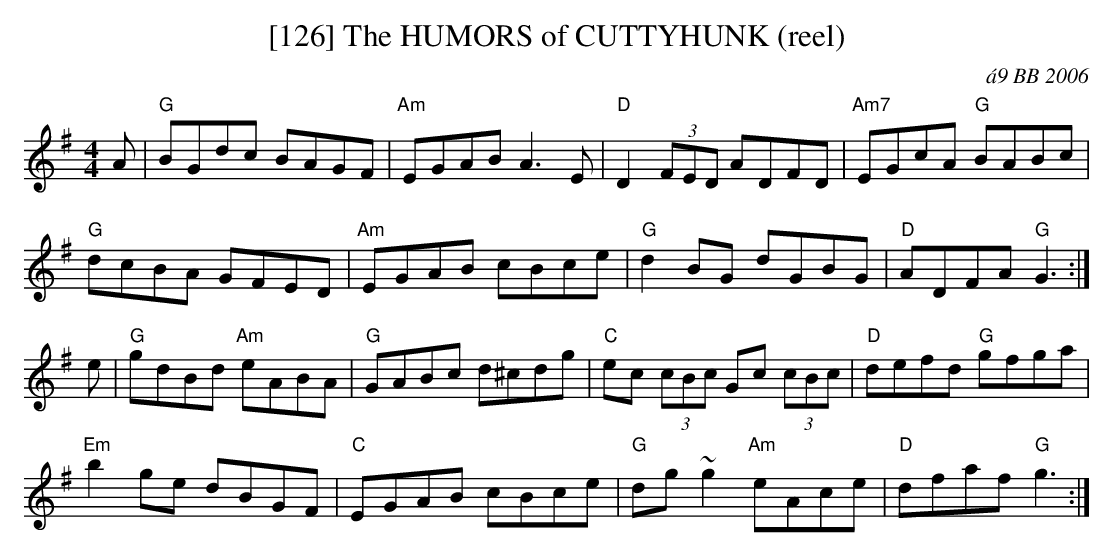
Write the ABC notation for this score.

X:1
T:[126] The HUMORS of CUTTYHUNK (reel)
C:\'a9 BB 2006
L:1/8
M:4/4
K:G
A|"G"BGdc BAGF|"Am"EGAB A3E|"D"D2 (3FED ADFD|"Am7"EGcA "G"BABc|
"G"dcBA GFED|"Am"EGAB cBce|"G"d2 BG dGBG|"D"ADFA "G"G3 :|
e|"G"gdBd "Am"eABA|"G"GABc d^cdg|"C"ec (3cBc Gc (3cBc|"D"defd "G"gfga|
"Em"b2 ge dBGF|"C"EGAB cBce|"G" dg ~g2 "Am"eAce|"D"dfaf "G"g3 :|
